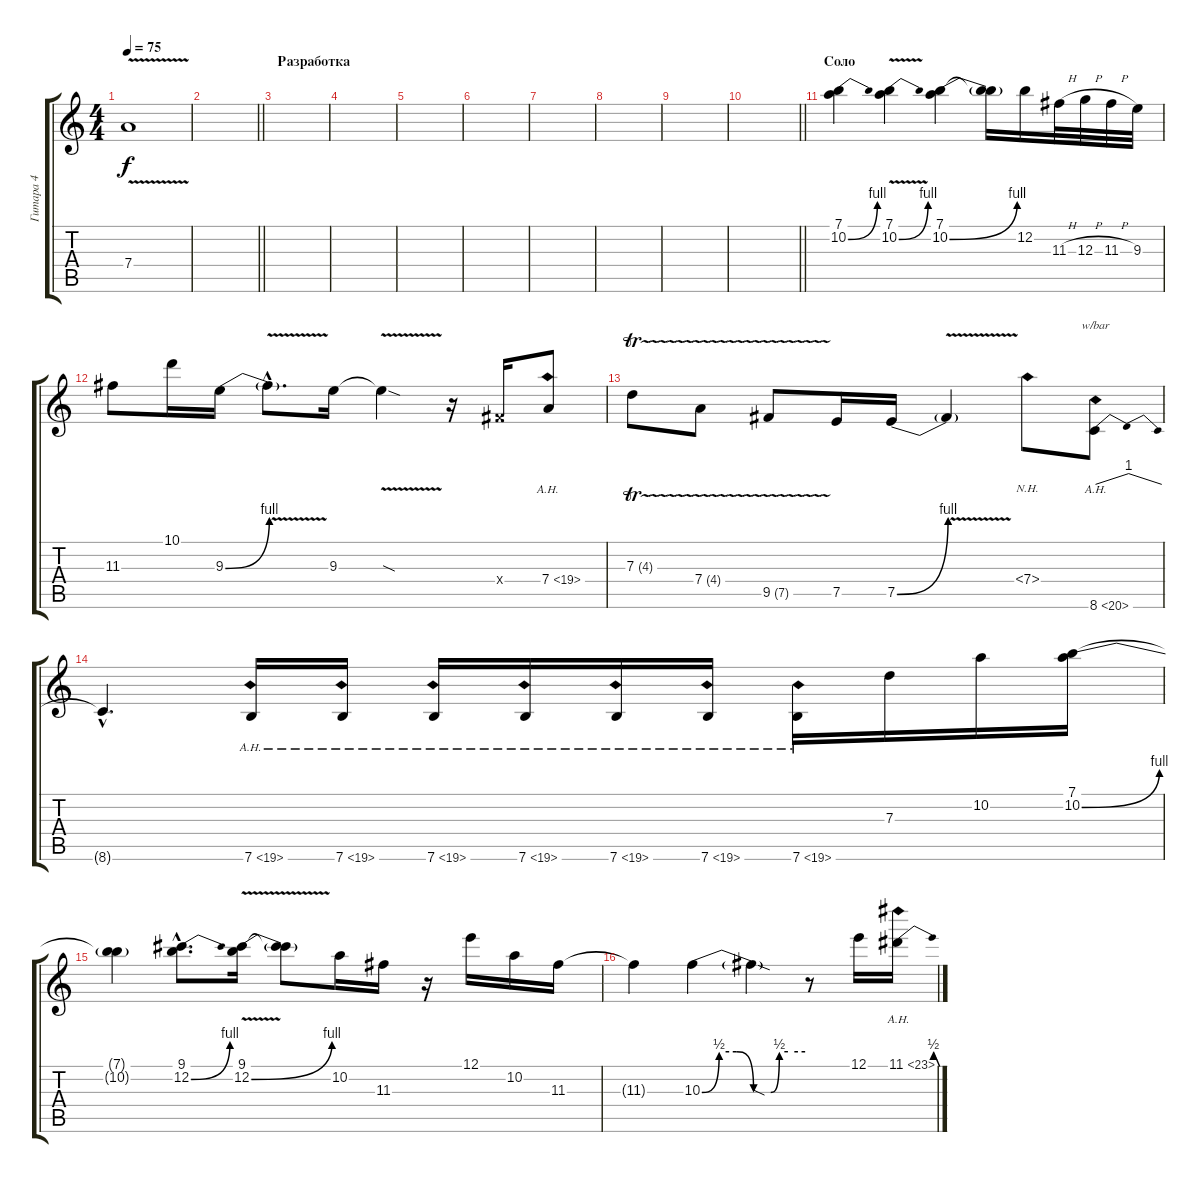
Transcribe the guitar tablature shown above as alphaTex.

\track ("Гитара 4" "Гитара 4") {instrument distortionguitar}
\staff {score tabs}
\tuning (E4 B3 G3 D3 A2 E2) {hide}
\ts (4 4)
\tempo 75
\clef g2
\ks c
7.4{v}.1{dy f} |
\barLineRight lightlight
|
\section ("" "Разработка")
|
|
|
|
|
|
|
\barLineRight lightlight
|
\section ("" "Соло")
(7.1 10.2{be (bend 0 0 60 4)}).4{volume 16} (7.1 10.2{be (bend 0 0 60 4) v}).4 (7.1 10.2{be (bend 0 0 60 4)}).4 (7.1{t} 10.2{t}).16 12.2.16 11.3{h}.32 12.3{h}.32 11.3{h}.32 9.3.32 |
11.3.8 10.1.16 9.3{be (bend 0 0 60 4)}.16 9.3{v hac t}.8{d} 9.3.16 9.3{v sod t}.4 r.16 4.4{x}.16 7.4{ah 12}.8 |
7.3{tr (4 32)}.8 7.4{tr (4 32)}.8 9.5{tr (7 32)}.8 7.5.16 7.5{be (bend 0 0 60 4)}.16 7.5{v t}.4 7.4{nh}.8 8.6{ah 12}.8{tbe (dip default 0 0 30 4 60 0)} |
8.6{hac t}.4{d} 7.6{ah 12}.16 7.6{ah 12}.16 7.6{ah 12}.16 7.6{ah 12}.16 7.6{ah 12}.16 7.6{ah 12}.16 7.6{ah 12}.16 7.3.16 10.2.16 (7.1 10.2{be (bend 0 0 60 4)}).16 |
(7.1{t} 10.2{t}).4 (9.1{hac} 12.2{be (bend 0 0 60 4) hac}).8{d} (9.1 12.2{be (bend 0 0 60 4) v}).16 (9.1{t} 12.2{t}).8 10.2.16 11.3.16 r.16 12.1.16 10.2.16 11.3.16 |
11.3{t}.4 10.3{be (custom 0 0 10 2 20 2 30 0 40 0 45 2 50 2 60 2)}.4 10.3{sod t}.4 r.8 12.1.16 11.1{be (bend 0 0 60 2) ah 12}.16
